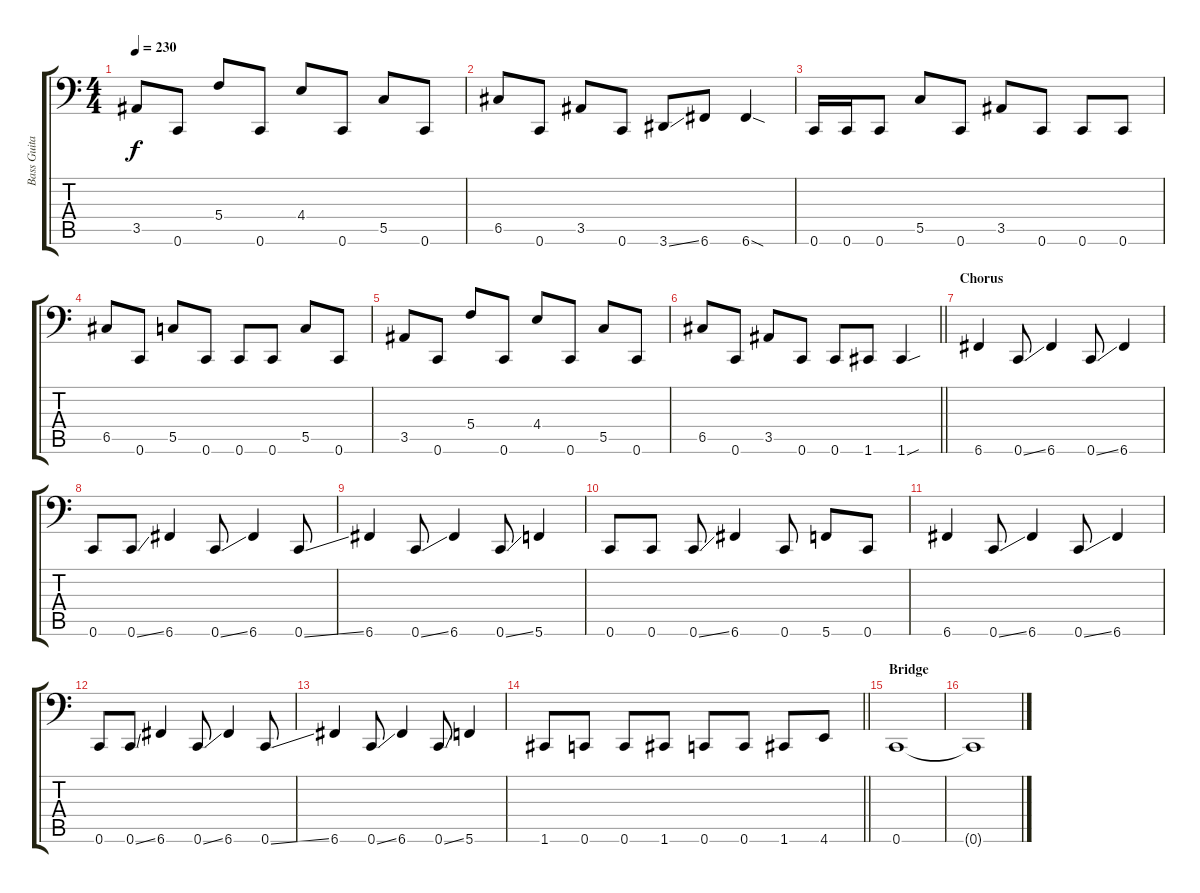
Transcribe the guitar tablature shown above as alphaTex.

\track ("Bass Guitar" "Bass Guita") {instrument electricbassfinger}
\staff {score tabs}
\tuning (D3 A2 F2 C2 G1 C1) {hide}
\ts (4 4)
\tempo 230
\clef f4
\ks c
3.5.8{dy f} 0.6.8 5.4.8 0.6.8 4.4.8 0.6.8 5.5.8 0.6.8 |
6.5.8 0.6.8 3.5.8 0.6.8 3.6{ss}.8 6.6.8 6.6{sod}.4 |
0.6.16 0.6.16 0.6.8 5.5.8 0.6.8 3.5.8 0.6.8 0.6.8 0.6.8 |
6.5.8 0.6.8 5.5.8 0.6.8 0.6.8 0.6.8 5.5.8 0.6.8 |
3.5.8 0.6.8 5.4.8 0.6.8 4.4.8 0.6.8 5.5.8 0.6.8 |
\barLineRight lightlight
6.5.8 0.6.8 3.5.8 0.6.8 0.6.8 1.6.8 1.6{sou}.4 |
\section ("" "Chorus")
6.6.4 0.6{ss}.8 6.6.4 0.6{ss}.8 6.6.4 |
0.6.8 0.6{ss}.8 6.6.4 0.6{ss}.8 6.6.4 0.6{ss}.8 |
6.6.4 0.6{ss}.8 6.6.4 0.6{ss}.8 5.6.4 |
0.6.8 0.6.8 0.6{ss}.8 6.6.4 0.6.8 5.6.8 0.6.8 |
6.6.4 0.6{ss}.8 6.6.4 0.6{ss}.8 6.6.4 |
0.6.8 0.6{ss}.8 6.6.4 0.6{ss}.8 6.6.4 0.6{ss}.8 |
6.6.4 0.6{ss}.8 6.6.4 0.6{ss}.8 5.6.4 |
\barLineRight lightlight
1.6.8 0.6.8 0.6.8 1.6.8 0.6.8 0.6.8 1.6.8 4.6.8 |
\section ("" "Bridge")
0.6.1 |
0.6{t}.1
